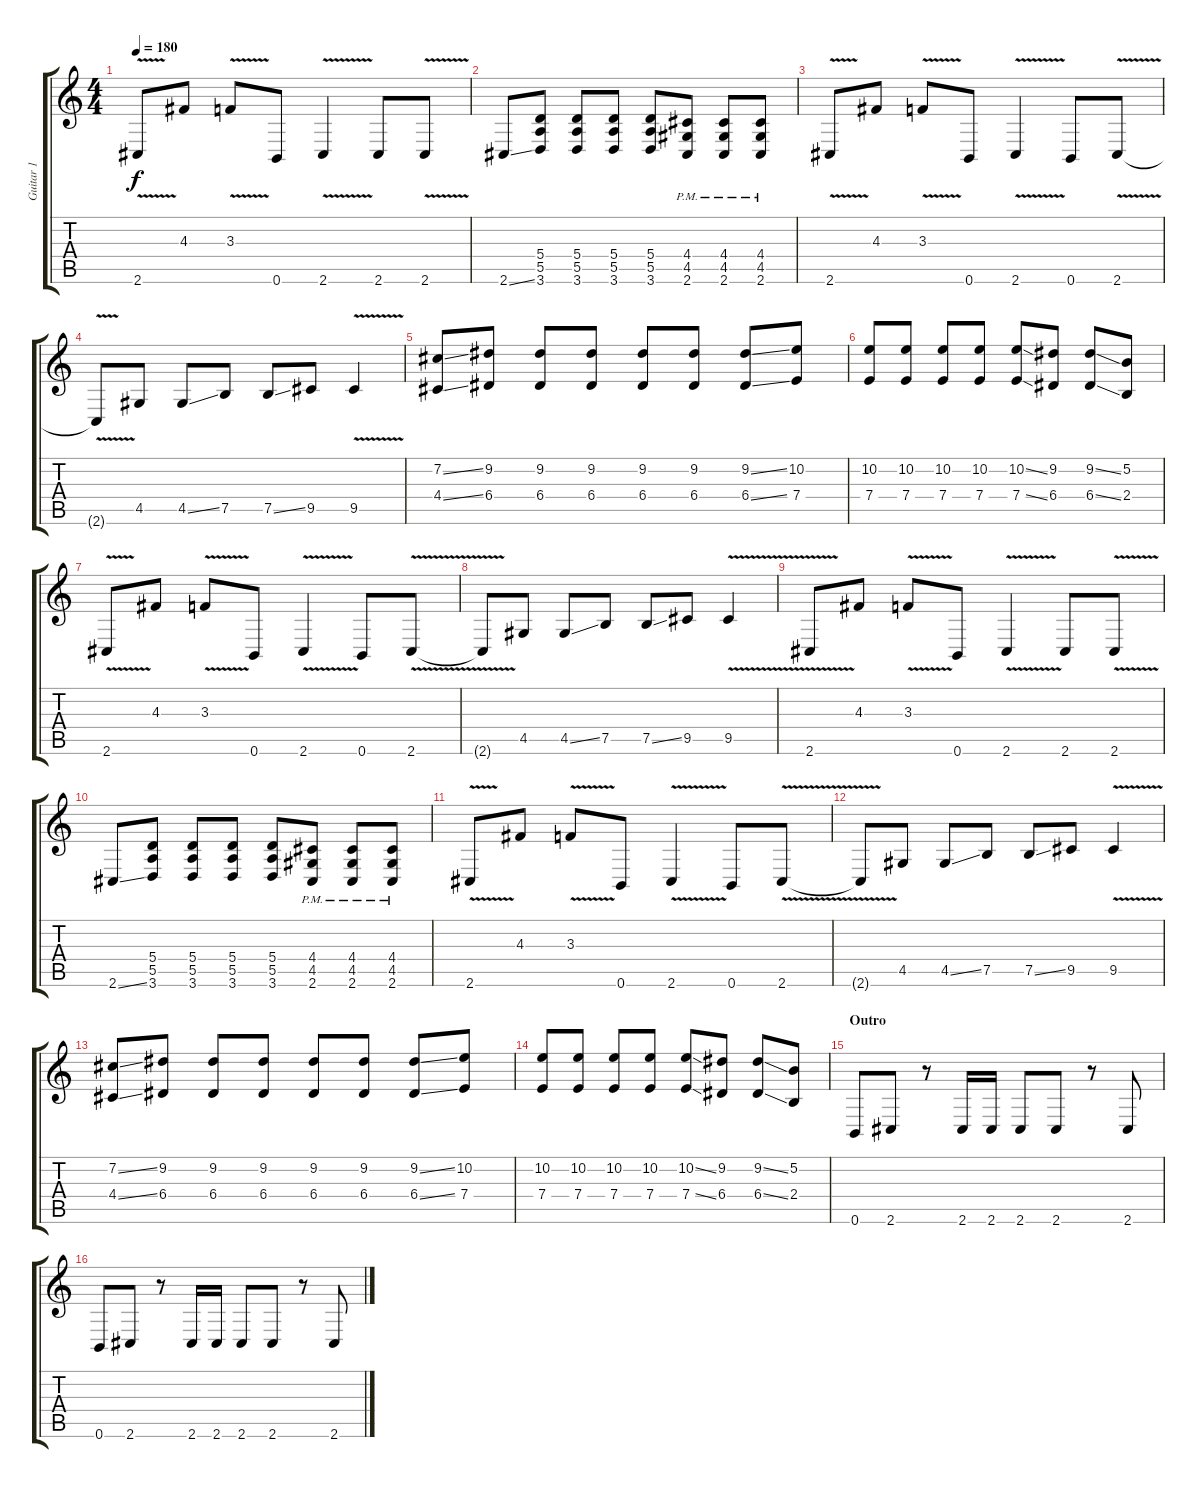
\track ("Guitar 1" "Guitar 1") {instrument overdrivenguitar}
\staff {score tabs}
\tuning (B3 Gb3 D3 A2 E2 B1) {hide}
\ts (4 4)
\tempo 180
\clef g2
\ks c
2.6{v}.8{dy f} 4.3.8 3.3{v}.8 0.6.8 2.6{v}.4 2.6.8 2.6{v}.8 |
2.6{ss}.8 (5.4 5.5 3.6).8 (5.4 5.5 3.6).8 (5.4 5.5 3.6).8 (5.4 5.5 3.6).8 (4.4{pm} 4.5{pm} 2.6{pm}).8 (4.4{pm} 4.5{pm} 2.6{pm}).8 (4.4{pm} 4.5{pm} 2.6{pm}).8 |
2.6{v}.8 4.3.8 3.3{v}.8 0.6.8 2.6{v}.4 0.6.8 2.6{v}.8 |
2.6{t}.8 4.5.8 4.5{ss}.8 7.5.8 7.5{ss}.8 9.5.8 9.5{v}.4 |
(7.2{ss} 4.4{ss}).8 (9.2 6.4).8 (9.2 6.4).8 (9.2 6.4).8 (9.2 6.4).8 (9.2 6.4).8 (9.2{ss} 6.4{ss}).8 (10.2 7.4).8 |
(10.2 7.4).8 (10.2 7.4).8 (10.2 7.4).8 (10.2 7.4).8 (10.2{ss} 7.4{ss}).8 (9.2 6.4).8 (9.2{ss} 6.4{ss}).8 (5.2 2.4).8 |
2.6{v}.8 4.3.8 3.3{v}.8 0.6.8 2.6{v}.4 0.6.8 2.6{v}.8 |
2.6{t}.8 4.5.8 4.5{ss}.8 7.5.8 7.5{ss}.8 9.5.8 9.5{v}.4 |
2.6{v}.8 4.3.8 3.3{v}.8 0.6.8 2.6{v}.4 2.6.8 2.6{v}.8 |
2.6{ss}.8 (5.4 5.5 3.6).8 (5.4 5.5 3.6).8 (5.4 5.5 3.6).8 (5.4 5.5 3.6).8 (4.4{pm} 4.5{pm} 2.6{pm}).8 (4.4{pm} 4.5{pm} 2.6{pm}).8 (4.4{pm} 4.5{pm} 2.6{pm}).8 |
2.6{v}.8 4.3.8 3.3{v}.8 0.6.8 2.6{v}.4 0.6.8 2.6{v}.8 |
2.6{t}.8 4.5.8 4.5{ss}.8 7.5.8 7.5{ss}.8 9.5.8 9.5{v}.4 |
(7.2{ss} 4.4{ss}).8 (9.2 6.4).8 (9.2 6.4).8 (9.2 6.4).8 (9.2 6.4).8 (9.2 6.4).8 (9.2{ss} 6.4{ss}).8 (10.2 7.4).8 |
(10.2 7.4).8 (10.2 7.4).8 (10.2 7.4).8 (10.2 7.4).8 (10.2{ss} 7.4{ss}).8 (9.2 6.4).8 (9.2{ss} 6.4{ss}).8 (5.2 2.4).8 |
\section ("" "Outro")
0.6.8 2.6.8 r.8 2.6.16 2.6.16 2.6.8 2.6.8 r.8 2.6.8 |
0.6.8 2.6.8 r.8 2.6.16 2.6.16 2.6.8 2.6.8 r.8 2.6.8
